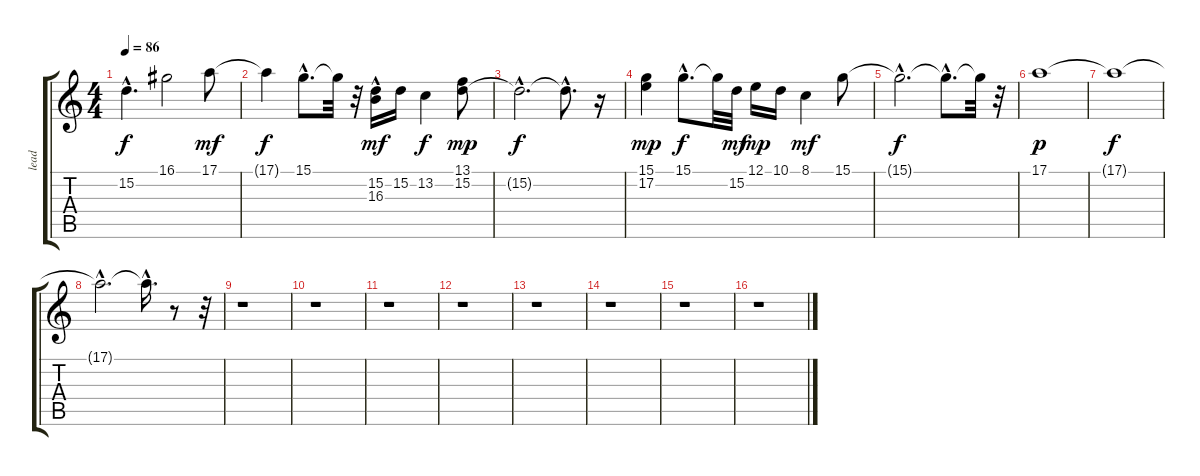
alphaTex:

\track ("lead" "lead") {instrument ocarina}
\staff {score tabs}
\tuning (E4 B3 G3 D3 A2 E2) {hide}
\ts (4 4)
\tempo 86
\clef g2
\ks c
15.2{hac t}.4{d dy f} 16.1.2 17.1.8{dy mf} |
17.1{t}.4{dy f} 15.1{hac}.8{d} 15.1{t}.32 r.32 (15.2 16.3{hac}).16{dy mf} 15.2.16 13.2.4{dy f} (13.1 15.2).8{dy mp} |
15.2{hac t}.2{d dy f} 15.2{hac t}.8{d} r.16 |
(15.1 17.2).4{dy mp} 15.1{hac}.8{d dy f} 15.1{t}.32 15.2.32{dy mf} 12.1.16{dy mp} 10.1.16 8.1.4{dy mf} 15.1.8 |
15.1{hac t}.2{d dy f} 15.1{hac t}.8{d} 15.1{t}.32 r.32 |
17.1.1{dy p} |
17.1{t}.1{dy f} |
17.1{hac t}.2{d} 17.1{hac t}.16{d} r.8 r.32 |
r.1 |
r.1 |
r.1 |
r.1 |
r.1 |
r.1 |
r.1 |
r.1
